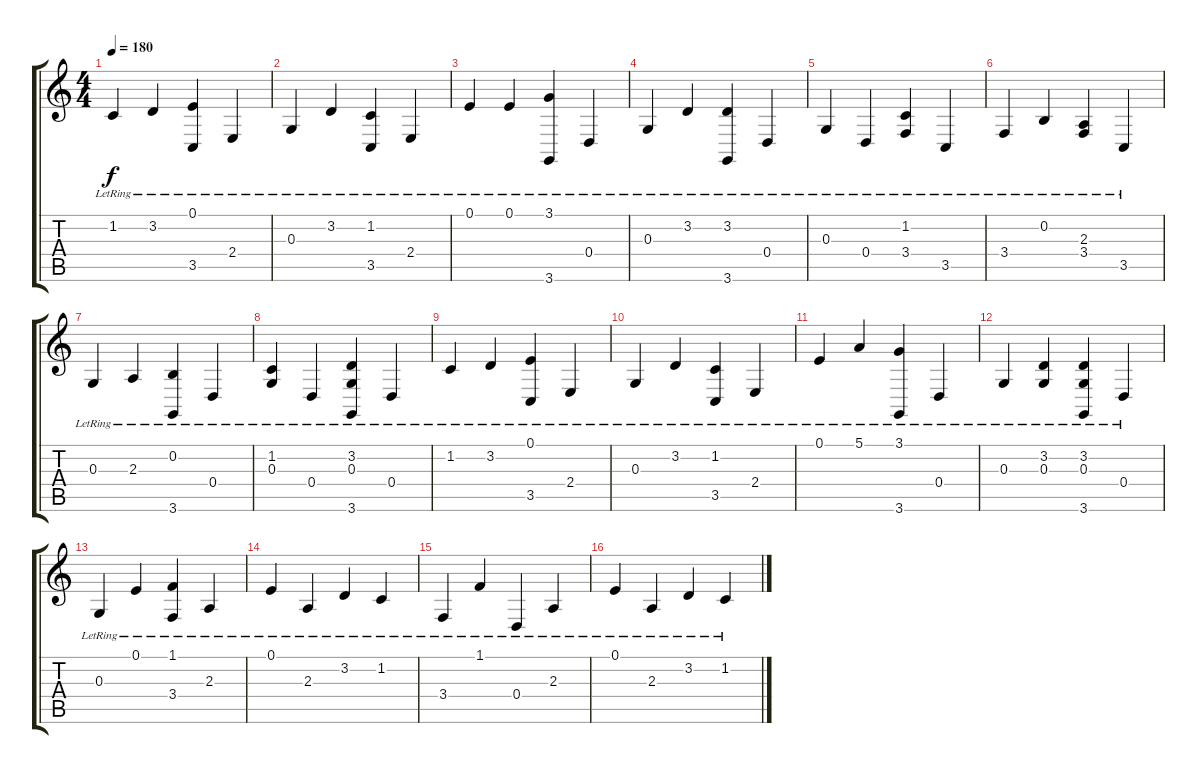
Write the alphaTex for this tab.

\track "" {instrument reedorgan}
\staff {score tabs}
\tuning (E4 B3 G3 D3 A2 E2) {hide}
\ts (4 4)
\tempo 180
\clef g2
\ks c
1.2{lr}.4{dy f} 3.2{lr}.4 (0.1{lr} 3.5{lr}).4 2.4{lr}.4 |
0.3{lr}.4 3.2{lr}.4 (1.2{lr} 3.5{lr}).4 2.4{lr}.4 |
0.1{lr}.4 0.1{lr}.4 (3.1{lr} 3.6{lr}).4 0.4{lr}.4 |
0.3{lr}.4 3.2{lr}.4 (3.2{lr} 3.6{lr}).4 0.4{lr}.4 |
0.3{lr}.4 0.4{lr}.4 (1.2{lr} 3.4{lr}).4 3.5{lr}.4 |
3.4{lr}.4 0.2{lr}.4 (2.3{lr} 3.4{lr}).4 3.5{lr}.4 |
0.3{lr}.4 2.3{lr}.4 (0.2{lr} 3.6{lr}).4 0.4{lr}.4 |
(1.2{lr} 0.3{lr}).4 0.4{lr}.4 (3.2{lr} 0.3{lr} 3.6{lr}).4 0.4{lr}.4 |
1.2{lr}.4 3.2{lr}.4 (0.1{lr} 3.5{lr}).4 2.4{lr}.4 |
0.3{lr}.4 3.2{lr}.4 (1.2{lr} 3.5{lr}).4 2.4{lr}.4 |
0.1{lr}.4 5.1{lr}.4 (3.1{lr} 3.6{lr}).4 0.4{lr}.4 |
0.3{lr}.4 (3.2{lr} 0.3{lr}).4 (3.2{lr} 0.3{lr} 3.6{lr}).4 0.4{lr}.4 |
0.3{lr}.4 0.1{lr}.4 (1.1{lr} 3.4{lr}).4 2.3{lr}.4 |
0.1{lr}.4 2.3{lr}.4 3.2{lr}.4 1.2{lr}.4 |
3.4{lr}.4 1.1{lr}.4 0.4{lr}.4 2.3{lr}.4 |
0.1{lr}.4 2.3{lr}.4 3.2{lr}.4 1.2{lr}.4
